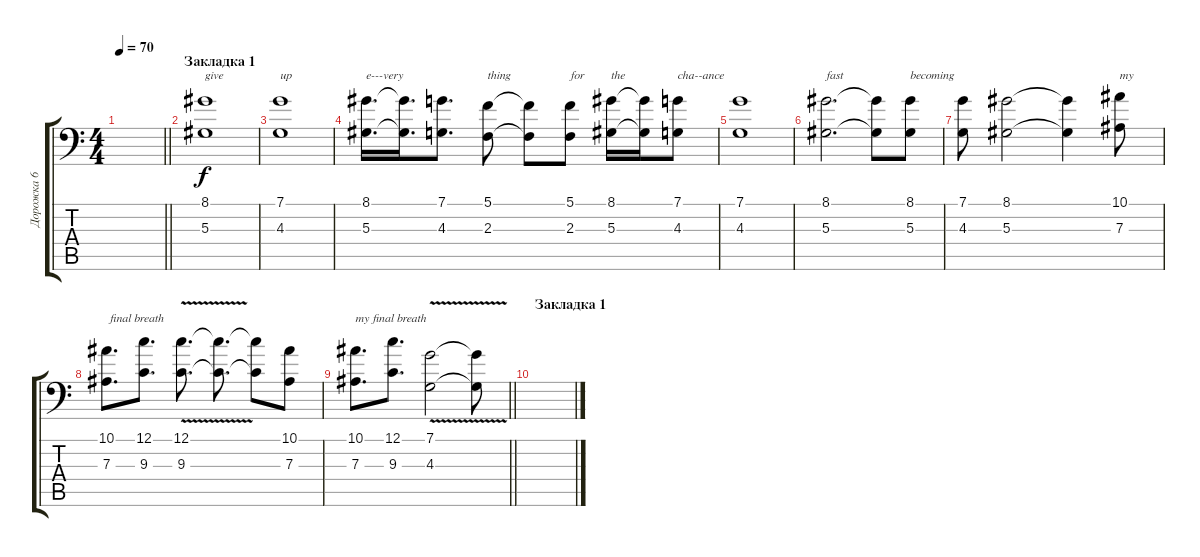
\track ("Дорожка 6" "Дорожка 6") {instrument lead6voice}
\staff {score tabs}
\tuning (C4 G3 Eb3 Bb2 F2 Bb1) {hide}
\ts (4 4)
\tempo 70
\clef f4
\barLineRight lightlight
\ks c
|
\section ("" "Закладка 1")
(8.1 5.3).1{txt "give"} |
(7.1 4.3).1{txt "up"} |
(8.1 5.3).16{d txt "e---very"} (8.1{t} 5.3{t}).16{d} (7.1 4.3).8{d} (5.1 2.3).8{txt "thing"} (5.1{t} 2.3{t}).8 (5.1 2.3).8{txt "for"} (8.1 5.3).16{txt "the"} (8.1{t} 5.3{t}).16 (7.1 4.3).8{txt "cha--ance"} |
(7.1 4.3).1 |
(8.1 5.3).2{d txt "fast"} (8.1{t} 5.3{t}).8 (8.1 5.3).8{txt "becoming"} |
(7.1 4.3).8 (8.1 5.3).2 (8.1{t} 5.3{t}).4 (10.1 7.3).8{txt "my"} |
(10.1 7.3).8{d txt " final breath"} (12.1 9.3).8{d} (12.1{v} 9.3{v}).8{d} (12.1{t} 9.3{t}).8{d} (12.1{t} 9.3{t}).8 (10.1 7.3).8 |
\barLineRight lightlight
(10.1 7.3).8{d txt "my final breath"} (12.1 9.3).8{d} (7.1{v} 4.3{v}).2 (7.1{t} 4.3{t}).8 |
\section ("" "Закладка 1")
